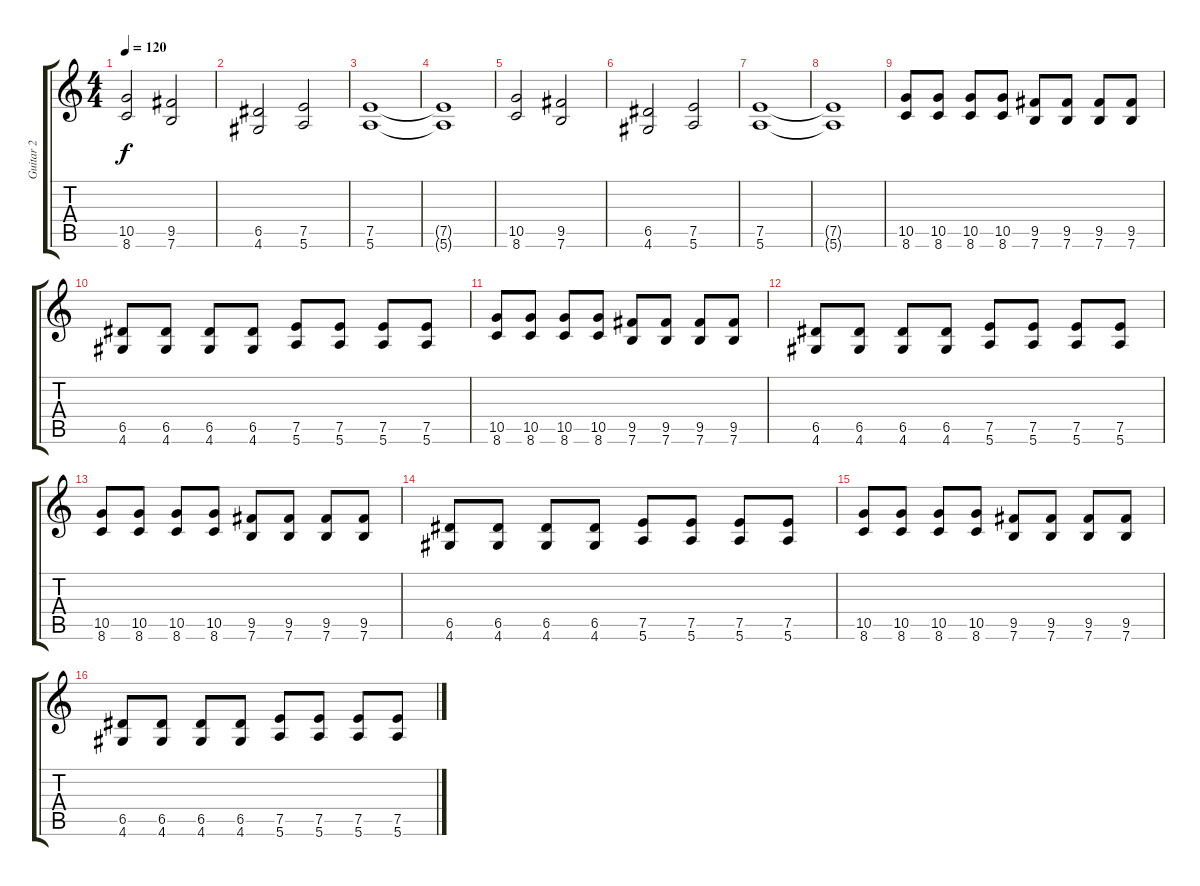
\track ("Guitar 2" "Guitar 2") {instrument overdrivenguitar}
\staff {score tabs}
\tuning (E4 B3 G3 D3 A2 E2) {hide}
\ts (4 4)
\tempo 120
\clef g2
\ks c
(10.5 8.6).2{dy f} (9.5 7.6).2 |
(6.5 4.6).2 (7.5 5.6).2 |
(7.5 5.6).1 |
(7.5{t} 5.6{t}).1 |
(10.5 8.6).2 (9.5 7.6).2 |
(6.5 4.6).2 (7.5 5.6).2 |
(7.5 5.6).1 |
(7.5{t} 5.6{t}).1 |
(10.5 8.6).8 (10.5 8.6).8 (10.5 8.6).8 (10.5 8.6).8 (9.5 7.6).8 (9.5 7.6).8 (9.5 7.6).8 (9.5 7.6).8 |
(6.5 4.6).8 (6.5 4.6).8 (6.5 4.6).8 (6.5 4.6).8 (7.5 5.6).8 (7.5 5.6).8 (7.5 5.6).8 (7.5 5.6).8 |
(10.5 8.6).8 (10.5 8.6).8 (10.5 8.6).8 (10.5 8.6).8 (9.5 7.6).8 (9.5 7.6).8 (9.5 7.6).8 (9.5 7.6).8 |
(6.5 4.6).8 (6.5 4.6).8 (6.5 4.6).8 (6.5 4.6).8 (7.5 5.6).8 (7.5 5.6).8 (7.5 5.6).8 (7.5 5.6).8 |
(10.5 8.6).8 (10.5 8.6).8 (10.5 8.6).8 (10.5 8.6).8 (9.5 7.6).8 (9.5 7.6).8 (9.5 7.6).8 (9.5 7.6).8 |
(6.5 4.6).8 (6.5 4.6).8 (6.5 4.6).8 (6.5 4.6).8 (7.5 5.6).8 (7.5 5.6).8 (7.5 5.6).8 (7.5 5.6).8 |
(10.5 8.6).8 (10.5 8.6).8 (10.5 8.6).8 (10.5 8.6).8 (9.5 7.6).8 (9.5 7.6).8 (9.5 7.6).8 (9.5 7.6).8 |
(6.5 4.6).8 (6.5 4.6).8 (6.5 4.6).8 (6.5 4.6).8 (7.5 5.6).8 (7.5 5.6).8 (7.5 5.6).8 (7.5 5.6).8
